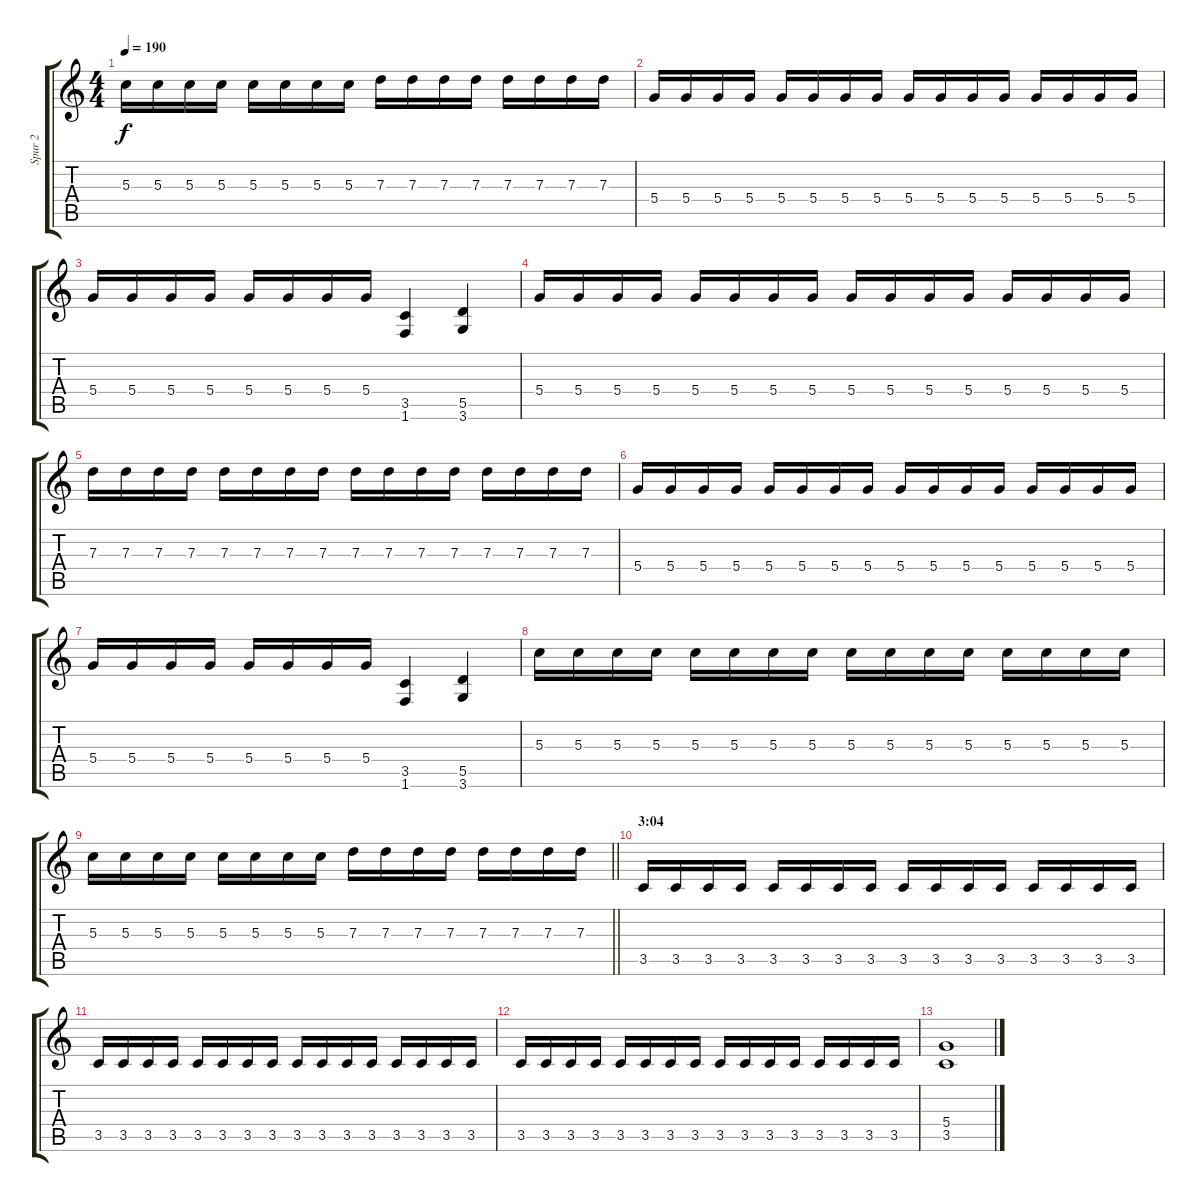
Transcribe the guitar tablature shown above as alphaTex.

\track ("Spur 2" "Spur 2") {instrument overdrivenguitar}
\staff {score tabs}
\tuning (E4 B3 G3 D3 A2 E2) {hide}
\ts (4 4)
\tempo 190
\clef g2
\ks c
5.3.16{dy f} 5.3.16 5.3.16 5.3.16 5.3.16 5.3.16 5.3.16 5.3.16 7.3.16 7.3.16 7.3.16 7.3.16 7.3.16 7.3.16 7.3.16 7.3.16 |
5.4.16 5.4.16 5.4.16 5.4.16 5.4.16 5.4.16 5.4.16 5.4.16 5.4.16 5.4.16 5.4.16 5.4.16 5.4.16 5.4.16 5.4.16 5.4.16 |
5.4.16 5.4.16 5.4.16 5.4.16 5.4.16 5.4.16 5.4.16 5.4.16 (3.5 1.6).4 (5.5 3.6).4 |
5.4.16 5.4.16 5.4.16 5.4.16 5.4.16 5.4.16 5.4.16 5.4.16 5.4.16 5.4.16 5.4.16 5.4.16 5.4.16 5.4.16 5.4.16 5.4.16 |
7.3.16 7.3.16 7.3.16 7.3.16 7.3.16 7.3.16 7.3.16 7.3.16 7.3.16 7.3.16 7.3.16 7.3.16 7.3.16 7.3.16 7.3.16 7.3.16 |
5.4.16 5.4.16 5.4.16 5.4.16 5.4.16 5.4.16 5.4.16 5.4.16 5.4.16 5.4.16 5.4.16 5.4.16 5.4.16 5.4.16 5.4.16 5.4.16 |
5.4.16 5.4.16 5.4.16 5.4.16 5.4.16 5.4.16 5.4.16 5.4.16 (3.5 1.6).4 (5.5 3.6).4 |
5.3.16 5.3.16 5.3.16 5.3.16 5.3.16 5.3.16 5.3.16 5.3.16 5.3.16 5.3.16 5.3.16 5.3.16 5.3.16 5.3.16 5.3.16 5.3.16 |
\barLineRight lightlight
5.3.16 5.3.16 5.3.16 5.3.16 5.3.16 5.3.16 5.3.16 5.3.16 7.3.16 7.3.16 7.3.16 7.3.16 7.3.16 7.3.16 7.3.16 7.3.16 |
\section ("" "3:04")
3.5.16 3.5.16 3.5.16 3.5.16 3.5.16 3.5.16 3.5.16 3.5.16 3.5.16 3.5.16 3.5.16 3.5.16 3.5.16 3.5.16 3.5.16 3.5.16 |
3.5.16 3.5.16 3.5.16 3.5.16 3.5.16 3.5.16 3.5.16 3.5.16 3.5.16 3.5.16 3.5.16 3.5.16 3.5.16 3.5.16 3.5.16 3.5.16 |
3.5.16 3.5.16 3.5.16 3.5.16 3.5.16 3.5.16 3.5.16 3.5.16 3.5.16 3.5.16 3.5.16 3.5.16 3.5.16 3.5.16 3.5.16 3.5.16 |
(5.4 3.5).1{volume 0}
